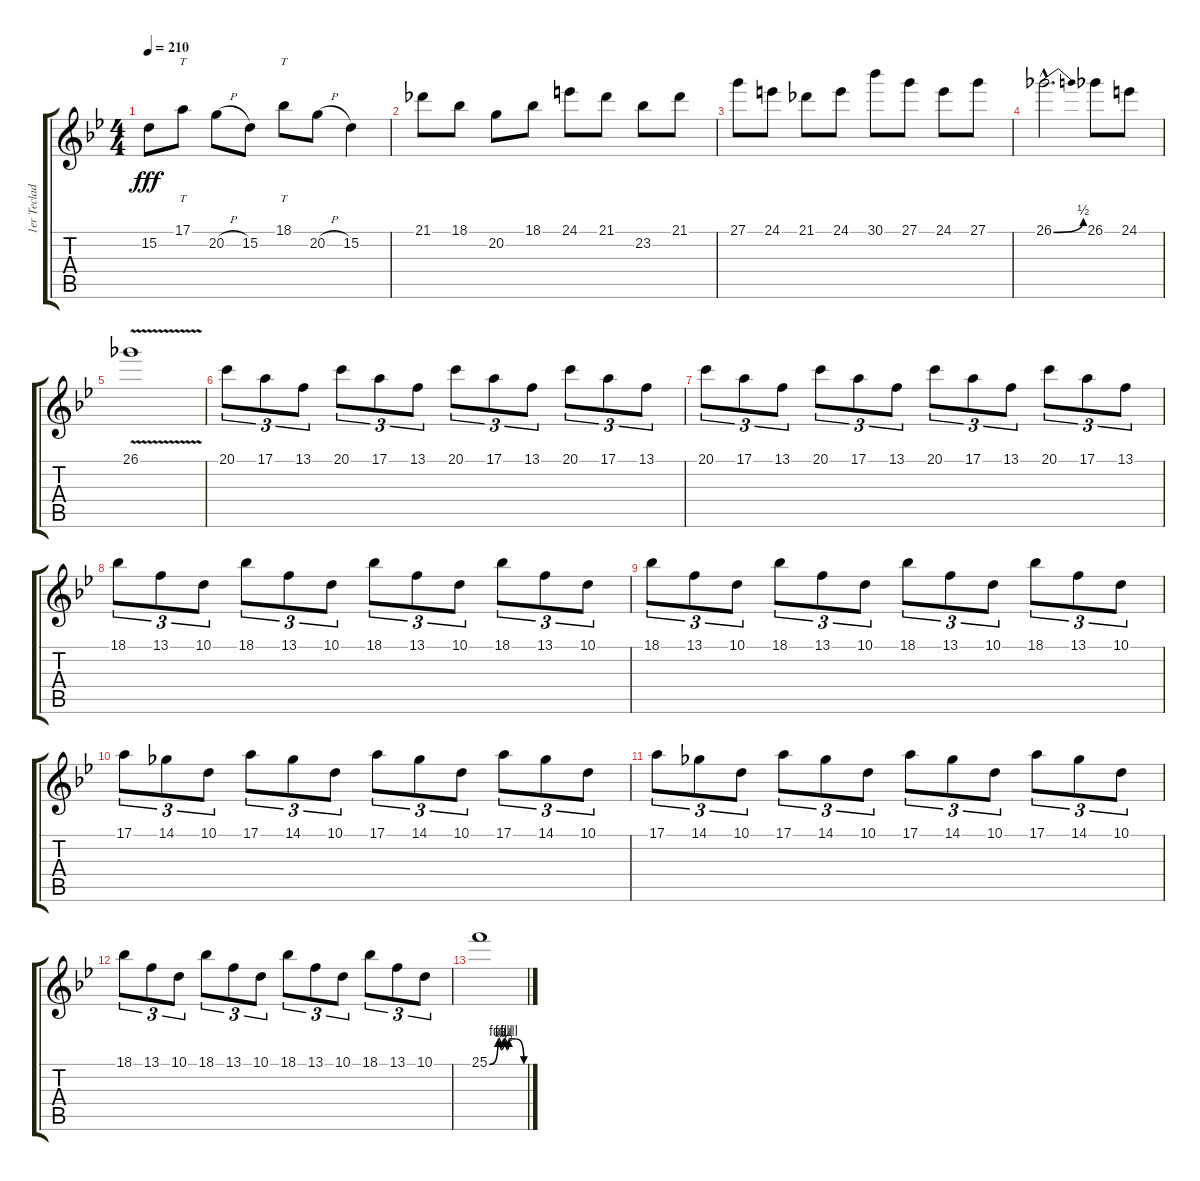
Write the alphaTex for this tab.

\track ("1er Teclado" "1er Teclad") {instrument lead2sawtooth}
\staff {score tabs}
\tuning (E4 B3 G3 D3 A2 E2) {hide}
\ts (4 4)
\tempo 210
\clef g2
\ks gminor
15.2.8{dy fff} 17.1.8{tt} 20.2{h}.8 15.2.8 18.1.8{tt} 20.2{h}.8 15.2.4 |
21.1.8 18.1.8 20.2.8 18.1.8 24.1.8 21.1.8 23.2.8 21.1.8 |
27.1.8 24.1.8 21.1.8 24.1.8 30.1.8 27.1.8 24.1.8 27.1.8 |
26.1{be (bend 0 0 60 2) hac}.2{d} 26.1.8 24.1.8 |
26.1{v}.1 |
20.1.8{tu (3 2)} 17.1.8{tu (3 2)} 13.1.8{tu (3 2)} 20.1.8{tu (3 2)} 17.1.8{tu (3 2)} 13.1.8{tu (3 2)} 20.1.8{tu (3 2)} 17.1.8{tu (3 2)} 13.1.8{tu (3 2)} 20.1.8{tu (3 2)} 17.1.8{tu (3 2)} 13.1.8{tu (3 2)} |
20.1.8{tu (3 2)} 17.1.8{tu (3 2)} 13.1.8{tu (3 2)} 20.1.8{tu (3 2)} 17.1.8{tu (3 2)} 13.1.8{tu (3 2)} 20.1.8{tu (3 2)} 17.1.8{tu (3 2)} 13.1.8{tu (3 2)} 20.1.8{tu (3 2)} 17.1.8{tu (3 2)} 13.1.8{tu (3 2)} |
18.1.8{tu (3 2)} 13.1.8{tu (3 2)} 10.1.8{tu (3 2)} 18.1.8{tu (3 2)} 13.1.8{tu (3 2)} 10.1.8{tu (3 2)} 18.1.8{tu (3 2)} 13.1.8{tu (3 2)} 10.1.8{tu (3 2)} 18.1.8{tu (3 2)} 13.1.8{tu (3 2)} 10.1.8{tu (3 2)} |
18.1.8{tu (3 2)} 13.1.8{tu (3 2)} 10.1.8{tu (3 2)} 18.1.8{tu (3 2)} 13.1.8{tu (3 2)} 10.1.8{tu (3 2)} 18.1.8{tu (3 2)} 13.1.8{tu (3 2)} 10.1.8{tu (3 2)} 18.1.8{tu (3 2)} 13.1.8{tu (3 2)} 10.1.8{tu (3 2)} |
17.1.8{tu (3 2)} 14.1.8{tu (3 2)} 10.1.8{tu (3 2)} 17.1.8{tu (3 2)} 14.1.8{tu (3 2)} 10.1.8{tu (3 2)} 17.1.8{tu (3 2)} 14.1.8{tu (3 2)} 10.1.8{tu (3 2)} 17.1.8{tu (3 2)} 14.1.8{tu (3 2)} 10.1.8{tu (3 2)} |
17.1.8{tu (3 2)} 14.1.8{tu (3 2)} 10.1.8{tu (3 2)} 17.1.8{tu (3 2)} 14.1.8{tu (3 2)} 10.1.8{tu (3 2)} 17.1.8{tu (3 2)} 14.1.8{tu (3 2)} 10.1.8{tu (3 2)} 17.1.8{tu (3 2)} 14.1.8{tu (3 2)} 10.1.8{tu (3 2)} |
18.1.8{tu (3 2)} 13.1.8{tu (3 2)} 10.1.8{tu (3 2)} 18.1.8{tu (3 2)} 13.1.8{tu (3 2)} 10.1.8{tu (3 2)} 18.1.8{tu (3 2)} 13.1.8{tu (3 2)} 10.1.8{tu (3 2)} 18.1.8{tu (3 2)} 13.1.8{tu (3 2)} 10.1.8{tu (3 2)} |
25.1{be (custom 0 0 15 4 20 2 25 4 30 2 34 4 45 4 60 0)}.1
